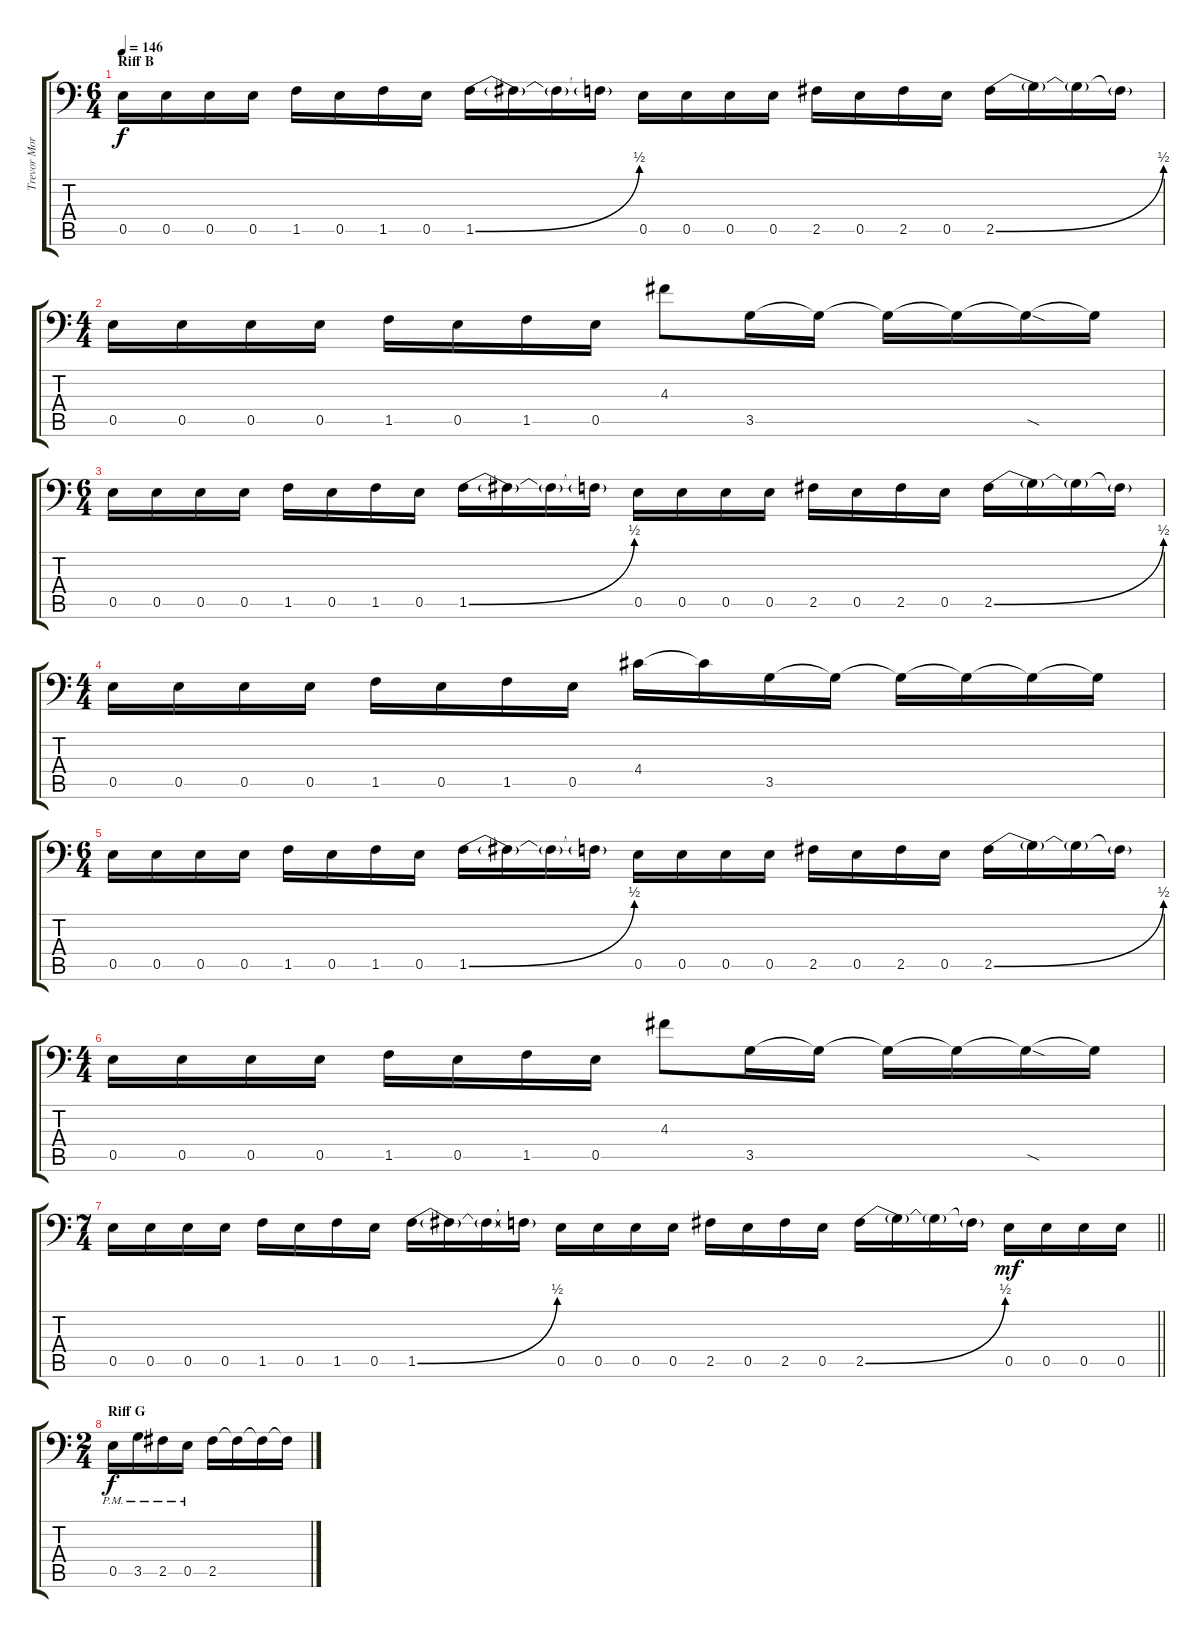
\track ("Trevor Morris " "Trevor Mor") {instrument overdrivenguitar}
\staff {score tabs}
\tuning (B3 Gb3 D3 A2 E2 A1) {hide}
\ts (6 4)
\section ("" "Riff B")
\tempo 146
\clef f4
\ks c
0.5.16{dy f volume 16 instrument overdrivenguitar} 0.5.16 0.5.16 0.5.16 1.5.16 0.5.16 1.5.16 0.5.16 1.5{be (bend 0 0 60 2)}.16 1.5{t}.16 1.5{t}.16 1.5{t}.16 0.5.16 0.5.16 0.5.16 0.5.16 2.5.16 0.5.16 2.5.16 0.5.16 2.5{be (bend 0 0 60 2)}.16 2.5{t}.16 2.5{t}.16 2.5{t}.16 |
\ts (4 4)
0.5.16 0.5.16 0.5.16 0.5.16 1.5.16 0.5.16 1.5.16 0.5.16 4.3.8 3.5.16 3.5{t}.16 3.5{t}.16 3.5{t}.16 3.5{sod t}.16 3.5{t}.16 |
\ts (6 4)
0.5.16 0.5.16 0.5.16 0.5.16 1.5.16 0.5.16 1.5.16 0.5.16 1.5{be (bend 0 0 60 2)}.16 1.5{t}.16 1.5{t}.16 1.5{t}.16 0.5.16 0.5.16 0.5.16 0.5.16 2.5.16 0.5.16 2.5.16 0.5.16 2.5{be (bend 0 0 60 2)}.16 2.5{t}.16 2.5{t}.16 2.5{t}.16 |
\ts (4 4)
0.5.16 0.5.16 0.5.16 0.5.16 1.5.16 0.5.16 1.5.16 0.5.16 4.4.16 4.4{t}.16 3.5.16 3.5{t}.16 3.5{t}.16 3.5{t}.16 3.5{t}.16 3.5{t}.16 |
\ts (6 4)
0.5.16 0.5.16 0.5.16 0.5.16 1.5.16 0.5.16 1.5.16 0.5.16 1.5{be (bend 0 0 60 2)}.16 1.5{t}.16 1.5{t}.16 1.5{t}.16 0.5.16 0.5.16 0.5.16 0.5.16 2.5.16 0.5.16 2.5.16 0.5.16 2.5{be (bend 0 0 60 2)}.16 2.5{t}.16 2.5{t}.16 2.5{t}.16 |
\ts (4 4)
0.5.16 0.5.16 0.5.16 0.5.16 1.5.16 0.5.16 1.5.16 0.5.16 4.3.8 3.5.16 3.5{t}.16 3.5{t}.16 3.5{t}.16 3.5{sod t}.16 3.5{t}.16 |
\ts (7 4)
\barLineRight lightlight
0.5.16 0.5.16 0.5.16 0.5.16 1.5.16 0.5.16 1.5.16 0.5.16 1.5{be (bend 0 0 60 2)}.16 1.5{t}.16 1.5{t}.16 1.5{t}.16 0.5.16 0.5.16 0.5.16 0.5.16 2.5.16 0.5.16 2.5.16 0.5.16 2.5{be (bend 0 0 60 2)}.16 2.5{t}.16 2.5{t}.16 2.5{t}.16 0.5.16{dy mf} 0.5.16 0.5.16 0.5.16 |
\ts (2 4)
\section ("" "Riff G")
0.5{pm}.16{dy f} 3.5{pm}.16 2.5{pm}.16 0.5{pm}.16 2.5.16 2.5{t}.16 2.5{t}.16 2.5{t}.16
